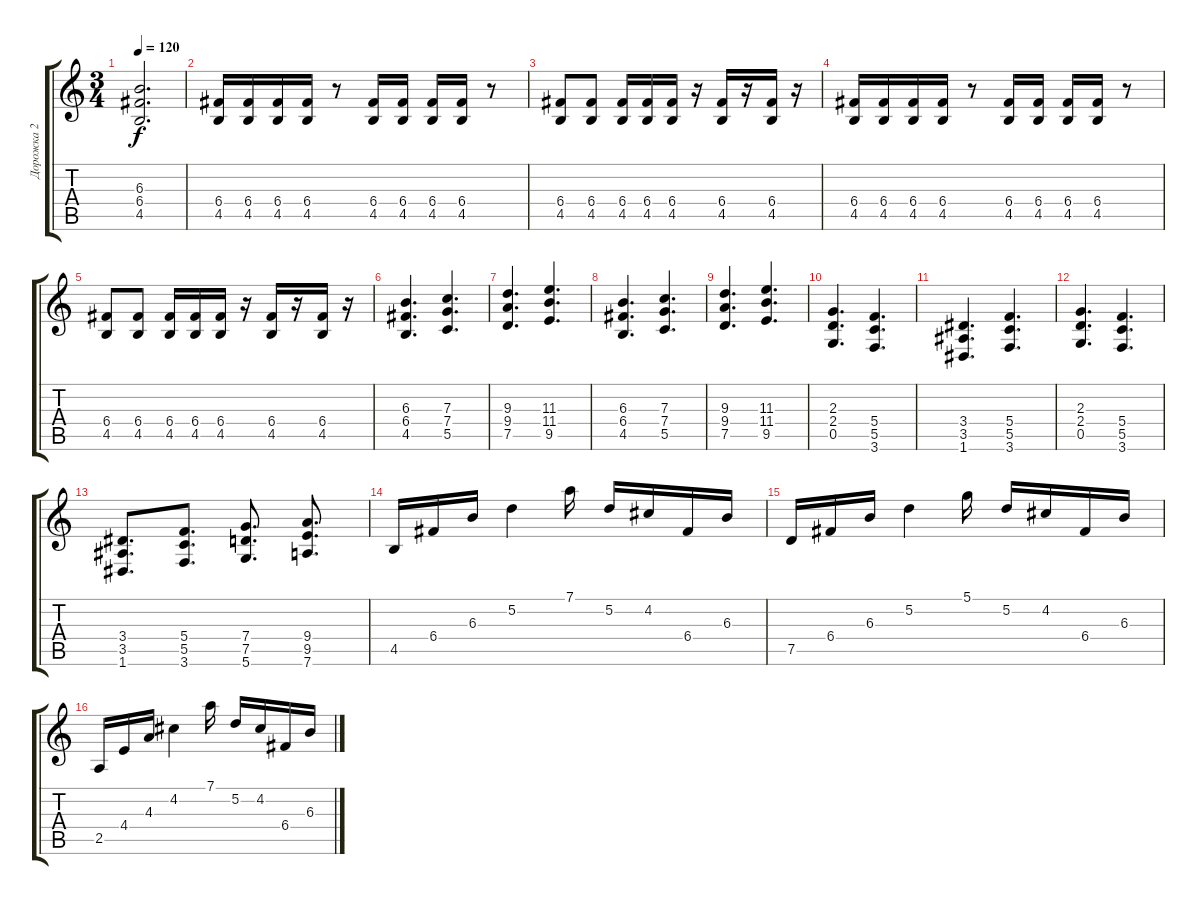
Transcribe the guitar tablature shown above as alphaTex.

\track ("Дорожка 2" "Дорожка 2") {instrument distortionguitar}
\staff {score tabs}
\tuning (D4 A3 F3 C3 G2 D2) {hide}
\ts (3 4)
\tempo 120
\clef g2
\ks c
(6.3{t} 6.4{t} 4.5{t}).2{d dy f} |
(6.4 4.5).16 (6.4 4.5).16 (6.4 4.5).16 (6.4 4.5).16 r.8 (6.4 4.5).16 (6.4 4.5).16 (6.4 4.5).16 (6.4 4.5).16 r.8 |
(6.4 4.5).8 (6.4 4.5).8 (6.4 4.5).16 (6.4 4.5).16 (6.4 4.5).16 r.16 (6.4 4.5).16 r.16 (6.4 4.5).16 r.16 |
(6.4 4.5).16 (6.4 4.5).16 (6.4 4.5).16 (6.4 4.5).16 r.8 (6.4 4.5).16 (6.4 4.5).16 (6.4 4.5).16 (6.4 4.5).16 r.8 |
(6.4 4.5).8 (6.4 4.5).8 (6.4 4.5).16 (6.4 4.5).16 (6.4 4.5).16 r.16 (6.4 4.5).16 r.16 (6.4 4.5).16 r.16 |
(6.3 6.4 4.5).4{d} (7.3 7.4 5.5).4{d} |
(9.3 9.4 7.5).4{d} (11.3 11.4 9.5).4{d} |
(6.3 6.4 4.5).4{d} (7.3 7.4 5.5).4{d} |
(9.3 9.4 7.5).4{d} (11.3 11.4 9.5).4{d} |
(2.3 2.4 0.5).4{d} (5.4 5.5 3.6).4{d} |
(3.4 3.5 1.6).4{d} (5.4 5.5 3.6).4{d} |
(2.3 2.4 0.5).4{d} (5.4 5.5 3.6).4{d} |
(3.4 3.5 1.6).8{d} (5.4 5.5 3.6).8{d} (7.4 7.5 5.6).8{d} (9.4 9.5 7.6).8{d} |
4.5.16 6.4.16 6.3.16 5.2.4 7.1.16 5.2.16 4.2.16 6.4.16 6.3.16 |
7.5.16 6.4.16 6.3.16 5.2.4 5.1.16 5.2.16 4.2.16 6.4.16 6.3.16 |
2.5.16 4.4.16 4.3.16 4.2.4 7.1.16 5.2.16 4.2.16 6.4.16 6.3.16
